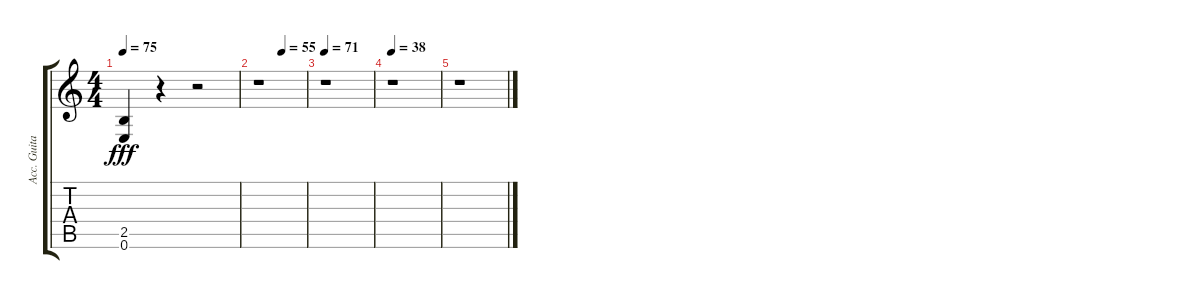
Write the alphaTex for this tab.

\track ("Acc. Guitar (right)" "Acc. Guita") {instrument acousticguitarnylon}
\staff {score tabs}
\tuning (E4 B3 G3 D3 A2 E2) {hide}
\ts (4 4)
\tempo 75
\clef g2
\ks c
(2.5 0.6).4{dy fff} r.4 r.2 |
\tempo (55 0.5)
r.1 |
\tempo 71
r.1 |
\tempo 38
r.1 |
r.1
